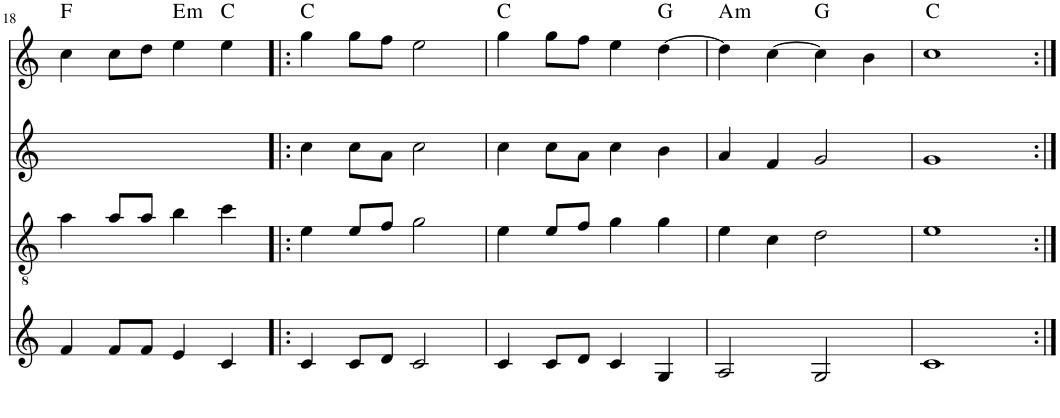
**kern	**kern	**kern	**kern	**harte
*part4	*part3	*part2	*part1	*part1
*staff4	*staff3	*staff2	*staff1	*
*I"Bass	*I"Altfl/Git	*I"Flöte 2	*I"Flöte 1	*
!!LO:PB:g=z
*clefG2	*clefGv2	*clefG2	*clefG2	*
*k[]	*k[]	*k[]	*k[]	*
*M4/4	*M4/4	*M4/4	*M4/4	*
=18	=18	=18	=18	=18
4f/	4a\	1ryy	4cc\	F:maj
8f/L	8a/L	.	8cc\L	.
8f/J	8a/J	.	8dd\J	.
!	!	!	!	!LO:H:kt=m
4e/	4b\	.	4ee\	E:min
4c/	4cc\	.	4ee\	C:maj
=19!|:	=19!|:	=19!|:	=19!|:	=19!|:
4c/	4e\	4cc\	4gg\	C:maj
8c/L	8e/L	8cc\L	8gg\L	.
8d/J	8f/J	8a\J	8ff\J	.
2c/	2g\	2cc\	2ee\	.
=20	=20	=20	=20	=20
4c/	4e\	4cc\	4gg\	C:maj
8c/L	8e/L	8cc\L	8gg\L	.
8d/J	8f/J	8a\J	8ff\J	.
4c/	4g\	4cc\	4ee\	.
4G/	4g\	4b\	[4dd\	G:maj
=21	=21	=21	=21	=21
!	!	!	!	!LO:H:kt=m
2A/	4e\	4a/	4dd\]	A:min
.	4c\	4f/	[4cc\	.
2G/	2d\	2g/	4cc\]	G:maj
.	.	.	4b\	.
=22	=22	=22	=22	=22
1c	1e	1g	1cc	C:maj
=:|!	=:|!	=:|!	=:|!	=:|!
*-	*-	*-	*-	*-
